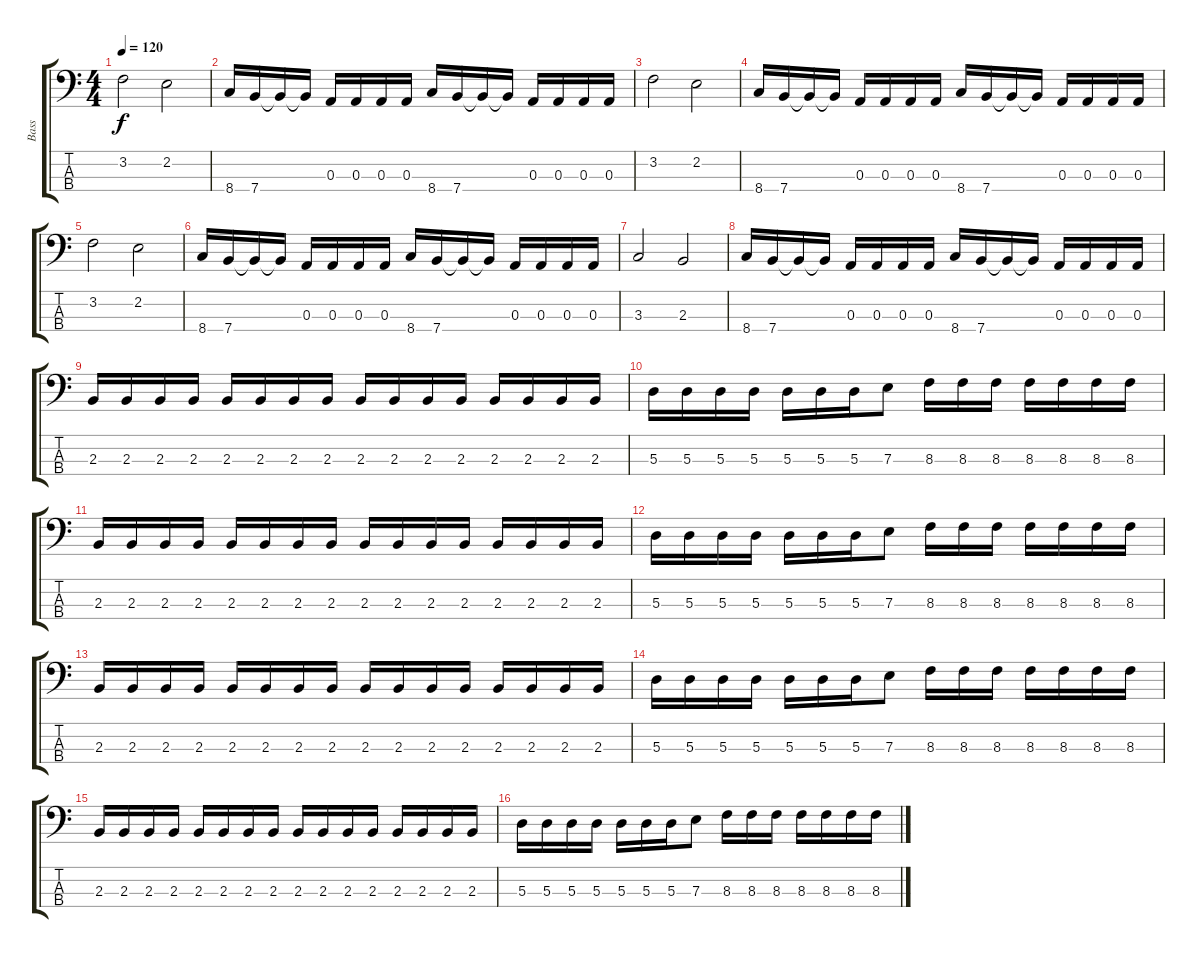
\track ("Bass" "Bass") {instrument electricbassfinger}
\staff {score tabs}
\tuning (G2 D2 A1 E1) {hide}
\ts (4 4)
\tempo 120
\clef f4
\ks c
3.2.2{dy f} 2.2.2 |
8.4.16 7.4.16 7.4{t}.16 7.4{t}.16 0.3.16 0.3.16 0.3.16 0.3.16 8.4.16 7.4.16 7.4{t}.16 7.4{t}.16 0.3.16 0.3.16 0.3.16 0.3.16 |
3.2.2 2.2.2 |
8.4.16 7.4.16 7.4{t}.16 7.4{t}.16 0.3.16 0.3.16 0.3.16 0.3.16 8.4.16 7.4.16 7.4{t}.16 7.4{t}.16 0.3.16 0.3.16 0.3.16 0.3.16 |
3.2.2 2.2.2 |
8.4.16 7.4.16 7.4{t}.16 7.4{t}.16 0.3.16 0.3.16 0.3.16 0.3.16 8.4.16 7.4.16 7.4{t}.16 7.4{t}.16 0.3.16 0.3.16 0.3.16 0.3.16 |
3.3.2 2.3.2 |
8.4.16 7.4.16 7.4{t}.16 7.4{t}.16 0.3.16 0.3.16 0.3.16 0.3.16 8.4.16 7.4.16 7.4{t}.16 7.4{t}.16 0.3.16 0.3.16 0.3.16 0.3.16 |
2.3.16 2.3.16 2.3.16 2.3.16 2.3.16 2.3.16 2.3.16 2.3.16 2.3.16 2.3.16 2.3.16 2.3.16 2.3.16 2.3.16 2.3.16 2.3.16 |
5.3.16 5.3.16 5.3.16 5.3.16 5.3.16 5.3.16 5.3.16 7.3.8 8.3.16 8.3.16 8.3.16 8.3.16 8.3.16 8.3.16 8.3.16 |
2.3.16 2.3.16 2.3.16 2.3.16 2.3.16 2.3.16 2.3.16 2.3.16 2.3.16 2.3.16 2.3.16 2.3.16 2.3.16 2.3.16 2.3.16 2.3.16 |
5.3.16 5.3.16 5.3.16 5.3.16 5.3.16 5.3.16 5.3.16 7.3.8 8.3.16 8.3.16 8.3.16 8.3.16 8.3.16 8.3.16 8.3.16 |
2.3.16 2.3.16 2.3.16 2.3.16 2.3.16 2.3.16 2.3.16 2.3.16 2.3.16 2.3.16 2.3.16 2.3.16 2.3.16 2.3.16 2.3.16 2.3.16 |
5.3.16 5.3.16 5.3.16 5.3.16 5.3.16 5.3.16 5.3.16 7.3.8 8.3.16 8.3.16 8.3.16 8.3.16 8.3.16 8.3.16 8.3.16 |
2.3.16 2.3.16 2.3.16 2.3.16 2.3.16 2.3.16 2.3.16 2.3.16 2.3.16 2.3.16 2.3.16 2.3.16 2.3.16 2.3.16 2.3.16 2.3.16 |
5.3.16 5.3.16 5.3.16 5.3.16 5.3.16 5.3.16 5.3.16 7.3.8 8.3.16 8.3.16 8.3.16 8.3.16 8.3.16 8.3.16 8.3.16
